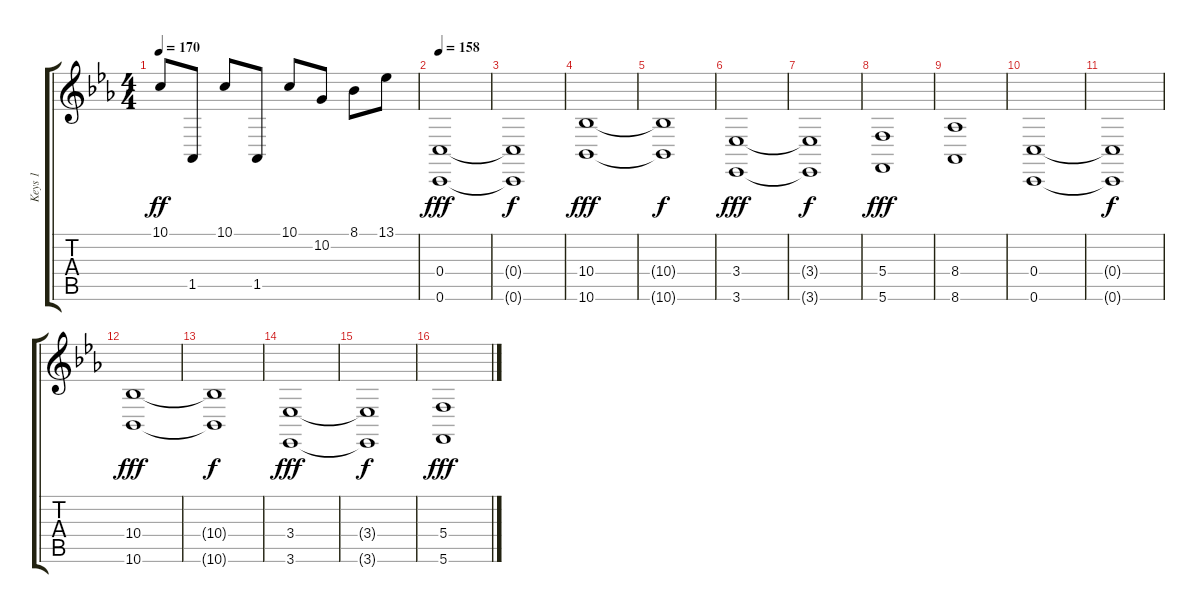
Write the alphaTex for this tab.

\track ("Keys 1" "Keys 1") {instrument lead2sawtooth}
\staff {score tabs}
\tuning (D4 A3 F3 C3 G2 C2) {hide}
\ts (4 4)
\tempo 170
\clef g2
\ks cminor
10.1.8{dy ff} 1.5.8 10.1.8 1.5.8 10.1.8 10.2.8 8.1.8 13.1.8 |
\tempo 158
(0.4 0.6).1{dy fff instrument acousticgrandpiano} |
(0.4{t} 0.6{t}).1{dy f} |
(10.4 10.6).1{dy fff} |
(10.4{t} 10.6{t}).1{dy f} |
(3.4 3.6).1{dy fff} |
(3.4{t} 3.6{t}).1{dy f} |
(5.4 5.6).1{dy fff} |
(8.4 8.6).1 |
(0.4 0.6).1{instrument acousticgrandpiano} |
(0.4{t} 0.6{t}).1{dy f} |
(10.4 10.6).1{dy fff} |
(10.4{t} 10.6{t}).1{dy f} |
(3.4 3.6).1{dy fff} |
(3.4{t} 3.6{t}).1{dy f} |
(5.4 5.6).1{dy fff}
